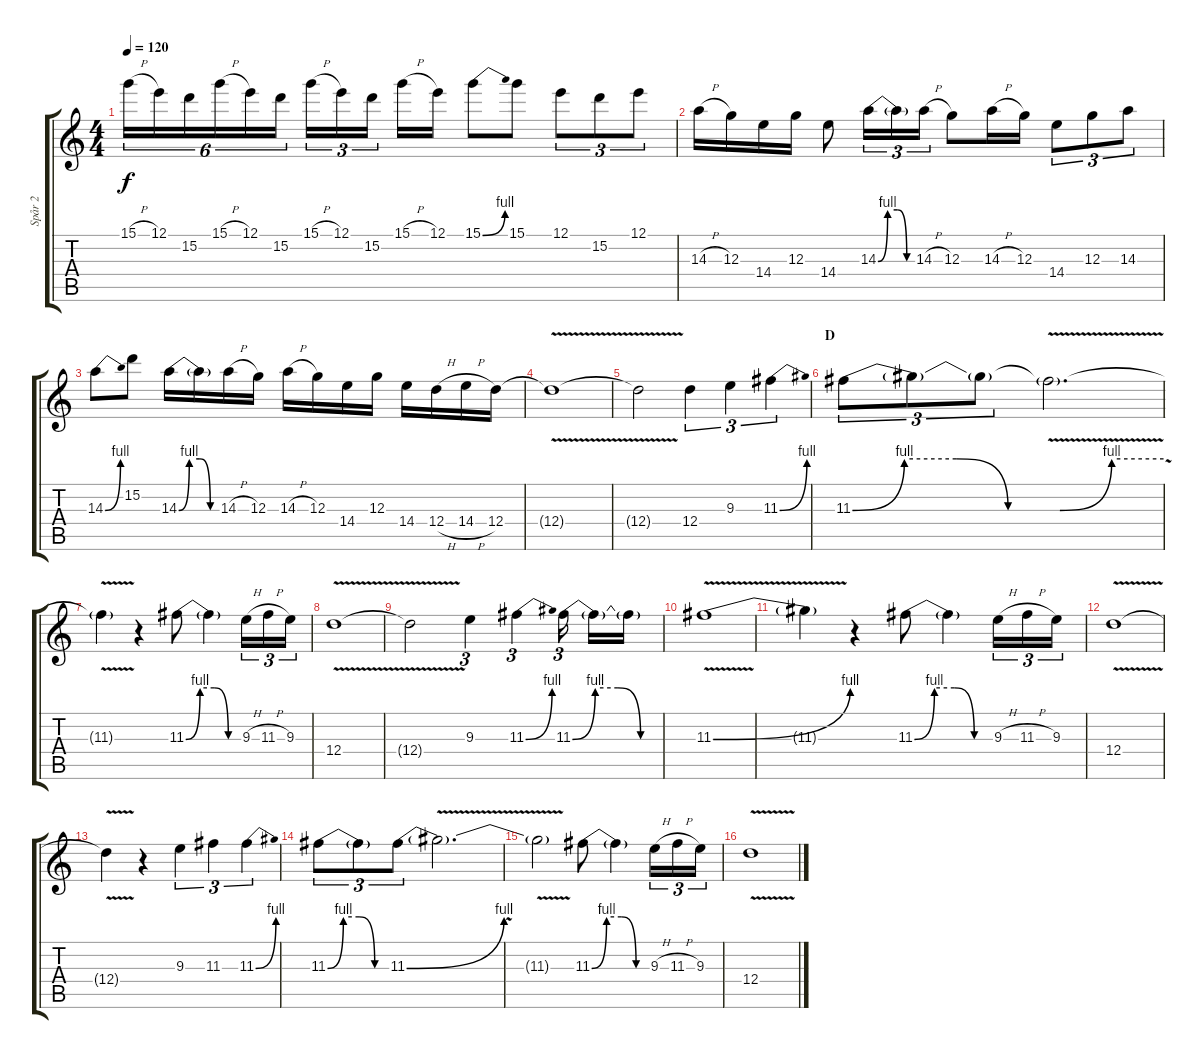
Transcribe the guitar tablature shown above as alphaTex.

\track ("Spår 2" "Spår 2") {instrument distortionguitar}
\staff {score tabs}
\tuning (E4 B3 G3 D3 A2 E2) {hide}
\ts (4 4)
\tempo 120
\clef g2
\ks c
15.1{h}.16{tu (6 4) dy f} 12.1.16{tu (6 4)} 15.2.16{tu (6 4)} 15.1{h}.16{tu (6 4)} 12.1.16{tu (6 4)} 15.2.16{tu (6 4)} 15.1{h}.16{tu (3 2)} 12.1.16{tu (3 2)} 15.2.16{tu (3 2)} 15.1{h}.16 12.1.16 15.1{be (bend 0 0 60 4)}.8 15.1.8 12.1.8{tu (3 2)} 15.2.8{tu (3 2)} 12.1.8{tu (3 2)} |
14.3{h}.16 12.3.16 14.4.16 12.3.16 14.4.8 14.3{be (custom 0 0 15 4 30 4 45 0 60 0)}.16{tu (3 2)} 14.3{t}.16{tu (3 2)} 14.3{h}.16{tu (3 2)} 12.3.8 14.3{h}.16 12.3.16 14.4.8{tu (3 2)} 12.3.8{tu (3 2)} 14.3.8{tu (3 2)} |
14.3{be (bend 0 0 60 4)}.8 15.2.8 14.3{be (custom 0 0 15 4 30 4 45 0 60 0)}.16 14.3{t}.16 14.3{h}.16 12.3.16 14.3{h}.16 12.3.16 14.4.16 12.3.16 14.4.16 12.4{h}.16 14.4{h}.16 12.4.16 |
12.4{v t}.1 |
12.4{t}.2 12.4.4{tu (3 2)} 9.3.4{tu (3 2)} 11.3{be (bend 0 0 60 4)}.4{tu (3 2)} |
\section ("" "D")
11.3{be (custom 0 0 10 4 20 4 30 0 40 0 50 4 60 4)}.8{tu (3 2)} 11.3{t}.8{tu (3 2)} 11.3{t}.8{tu (3 2)} 11.3{v t}.2{d} |
11.3{t}.4 r.4 11.3{be (custom 0 0 15 4 30 4 45 0 60 0)}.8 11.3{t}.4 9.3{h}.16{tu (3 2)} 11.3{h}.16{tu (3 2)} 9.3.16{tu (3 2)} |
12.4{v}.1 |
12.4{t}.2 9.3.4{tu (3 2)} 11.3{be (bend 0 0 60 4)}.4{tu (3 2)} 11.3{be (custom 0 0 15 4 30 4 45 0 60 0)}.16{tu (3 2)} 11.3{t}.16 11.3{t}.16 |
11.3{be (bend 0 0 60 4) v}.1 |
11.3{t}.4 r.4 11.3{be (custom 0 0 15 4 30 4 45 0 60 0)}.8 11.3{t}.4 9.3{h}.16{tu (3 2)} 11.3{h}.16{tu (3 2)} 9.3.16{tu (3 2)} |
12.4{v}.1 |
12.4{t}.4 r.4 9.3.4{tu (3 2)} 11.3.4{tu (3 2)} 11.3{be (bend 0 0 60 4)}.4{tu (3 2)} |
11.3{be (custom 0 0 15 4 30 4 45 0 60 0)}.8{tu (3 2)} 11.3{t}.8{tu (3 2)} 11.3{be (bend 0 0 60 4)}.8{tu (3 2)} 11.3{v t}.2{d} |
11.3{v t}.2 11.3{be (custom 0 0 15 4 30 4 45 0 60 0)}.8 11.3{t}.4 9.3{h}.16{tu (3 2)} 11.3{h}.16{tu (3 2)} 9.3.16{tu (3 2)} |
12.4{v}.1
